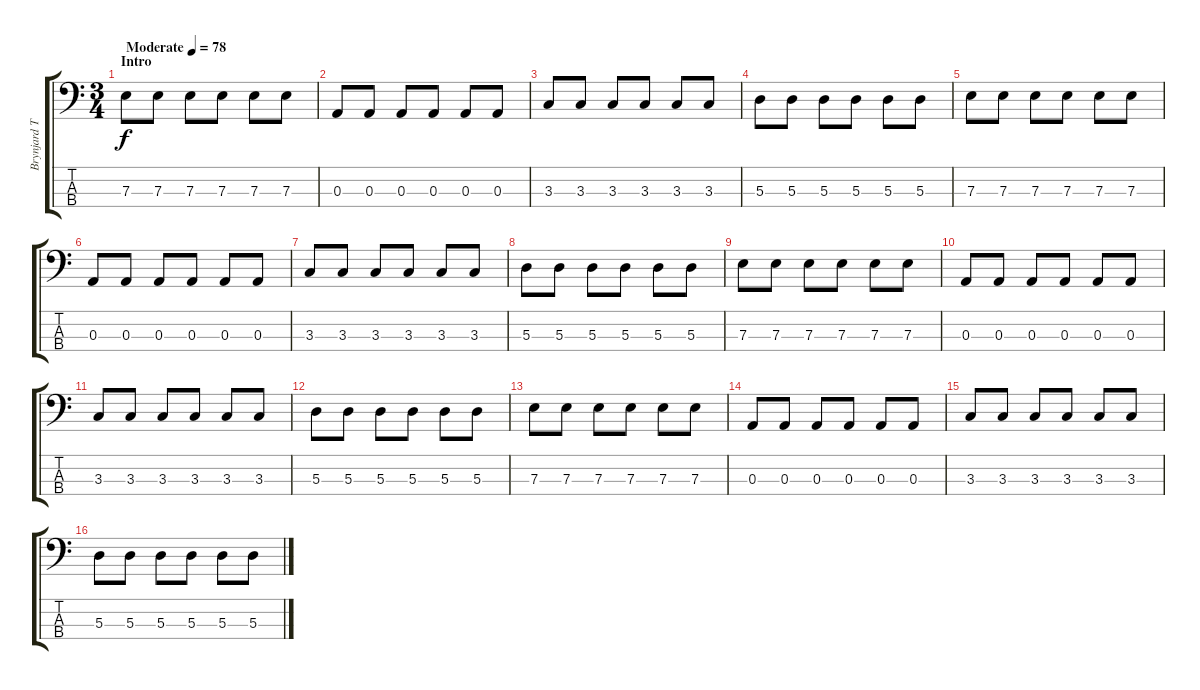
\track ("Brynjard Tristan" "Brynjard T") {instrument electricbassfinger}
\staff {score tabs}
\tuning (G2 D2 A1 E1) {hide}
\ts (3 4)
\section ("" "Intro")
\tempo (78 "Moderate")
\clef f4
\ks c
7.3.8{dy f instrument electricbassfinger} 7.3.8 7.3.8 7.3.8 7.3.8 7.3.8 |
0.3.8 0.3.8 0.3.8 0.3.8 0.3.8 0.3.8 |
3.3.8 3.3.8 3.3.8 3.3.8 3.3.8 3.3.8 |
5.3.8 5.3.8 5.3.8 5.3.8 5.3.8 5.3.8 |
7.3.8 7.3.8 7.3.8 7.3.8 7.3.8 7.3.8 |
0.3.8 0.3.8 0.3.8 0.3.8 0.3.8 0.3.8 |
3.3.8 3.3.8 3.3.8 3.3.8 3.3.8 3.3.8 |
5.3.8 5.3.8 5.3.8 5.3.8 5.3.8 5.3.8 |
7.3.8{volume 9} 7.3.8 7.3.8 7.3.8 7.3.8 7.3.8 |
0.3.8 0.3.8 0.3.8 0.3.8 0.3.8 0.3.8 |
3.3.8 3.3.8 3.3.8 3.3.8 3.3.8 3.3.8 |
5.3.8 5.3.8 5.3.8 5.3.8 5.3.8 5.3.8 |
7.3.8 7.3.8 7.3.8 7.3.8 7.3.8 7.3.8 |
0.3.8 0.3.8 0.3.8 0.3.8 0.3.8 0.3.8 |
3.3.8 3.3.8 3.3.8 3.3.8 3.3.8 3.3.8 |
5.3.8 5.3.8 5.3.8 5.3.8 5.3.8 5.3.8
